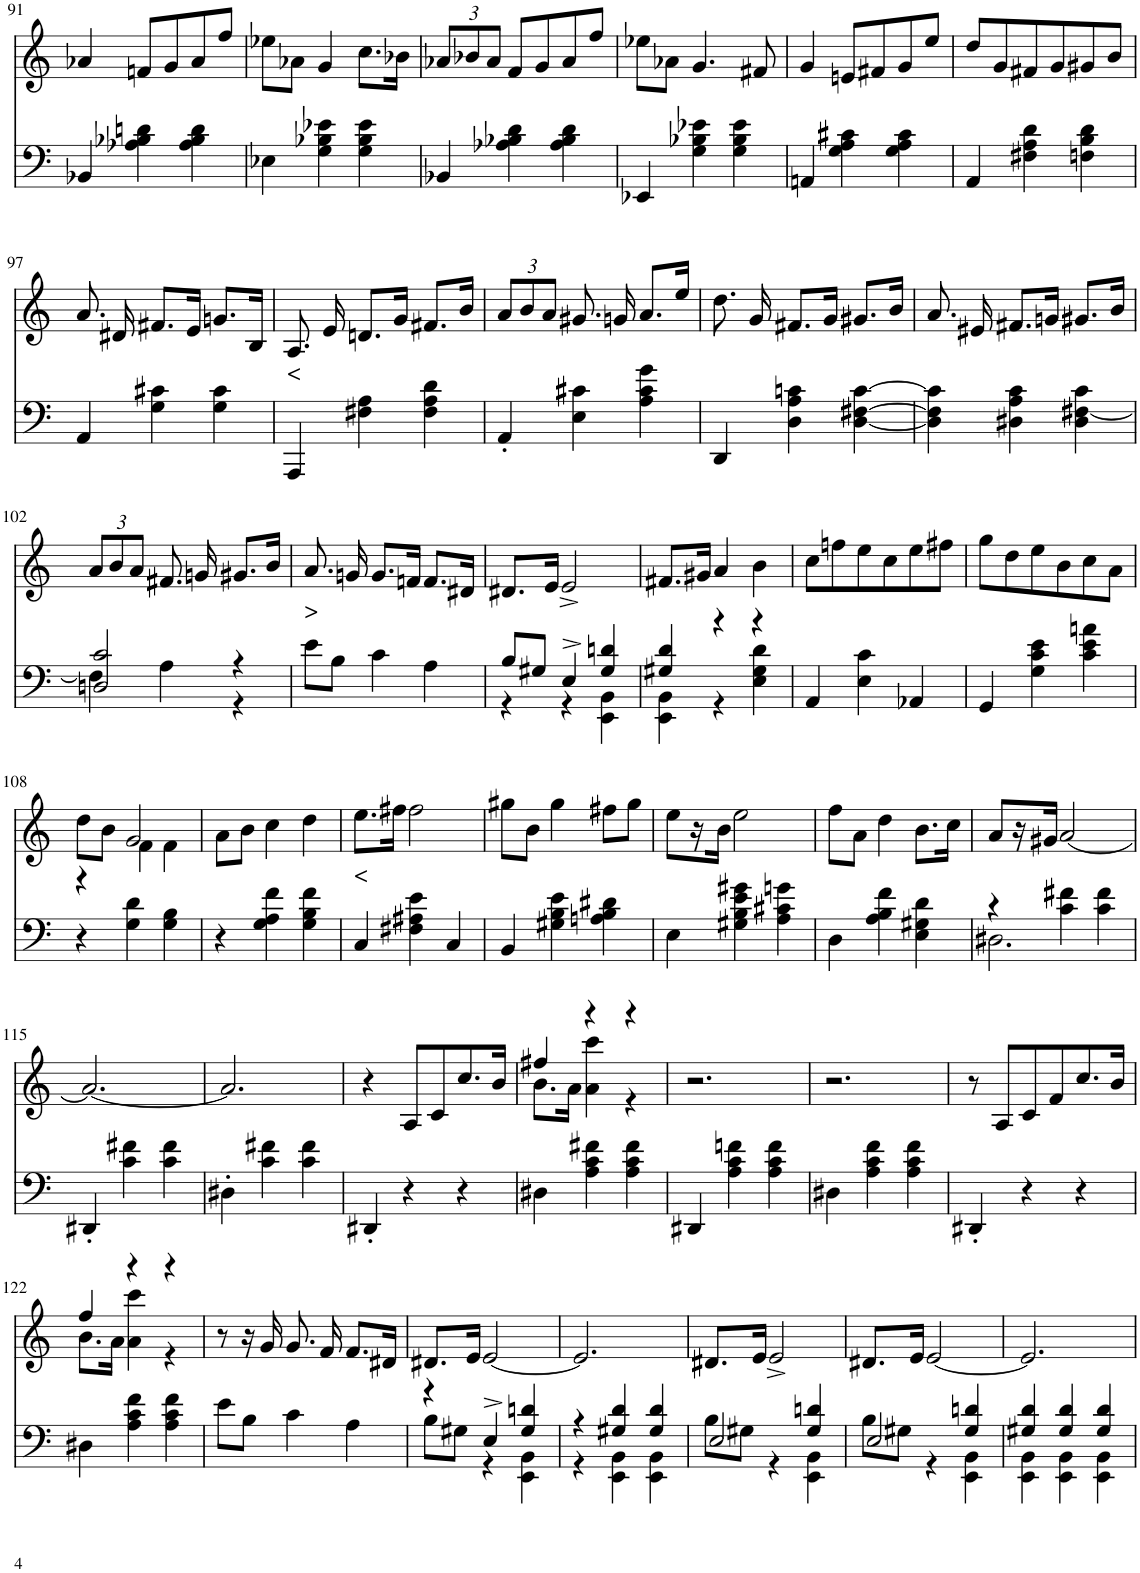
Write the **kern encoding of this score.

**kern	**kern	**text
*part2	*part1	*part1
*staff2	*staff1	*staff1
*I"piano	*I"piano	*
*I'Pno	*I'Pno	*
!!LO:PB:g=z
*clefF4	*clefG2	*
*k[]	*k[]	*
*M3/4	*M3/4	*
=91	=91	=91
4BB-X/	4a-X/	.
4A-X\ 4B-X\ 4dn\	8fn/L	.
.	8g/	.
4A-\ 4B-\ 4d\	8a-/	.
.	8ff/J	.
=92	=92	=92
4E-X\	8ee-X\L	.
.	8a-X\J	.
4G\ 4B-X\ 4e-X\	4g/	.
4G\ 4B-\ 4e-\	8.cc\L	.
.	16b-X\Jk	.
=93	=93	=93
*	*Xbrackettup	*
4BB-X/	12a-X/L	.
.	12b-X/	.
.	12a-/J	.
4A-X\ 4B-X\ 4d\	8f/L	.
.	8g/	.
4A-\ 4B-\ 4d\	8a-/	.
.	8ff/J	.
=94	=94	=94
4EE-X/	8ee-X\L	.
.	8a-X\J	.
4G\ 4B-X\ 4e-X\	4.g/	.
4G\ 4B-\ 4e-\	.	.
.	8f#X/	.
=95	=95	=95
4AAn/	4g/	.
4G\ 4A\ 4c#X\	8en/L	.
.	8f#X/	.
4G\ 4A\ 4c#\	8g/	.
.	8ee/J	.
=96	=96	=96
4AA/	8dd/L	.
.	8g/	.
4F#X\ 4A\ 4d\	8f#X/	.
.	8g/	.
4Fn\ 4B\ 4d\	8g#X/	.
.	8b/J	.
!!LO:LB:g=z
=97	=97	=97
4AA/	8.a/	.
.	16d#X/	.
4G\ 4c#X\	8.f#X/L	.
.	16e/Jk	.
4G\ 4c#\	8.gn/L	.
.	16B/Jk	.
=98	=98	=98
!	!	!LO:LY:b
4AAA/	8.A/	<
.	16e/	.
4F#X\ 4A\	8.dn/L	.
.	16g/Jk	.
4F#\ 4A\ 4d\	8.f#X/L	.
.	16b/Jk	.
=99	=99	=99
4AA'/	12a/L	.
.	12b/	.
.	12a/J	.
4E\ 4c#X\	8.g#X/	.
.	16gn/	.
4A\ 4c#\ 4g\	8.a/L	.
.	16ee/Jk	.
=100	=100	=100
4DD/	8.dd\	.
.	16g/	.
4D\ 4A\ 4cn\	8.f#X/L	.
.	16g/Jk	.
[4D\ [4F#X\ [4c\	8.g#X/L	.
.	16b/Jk	.
=101	=101	=101
4D\] 4F#\] 4c\]	8.a/	.
.	16e#X/	.
4D#X\ 4A\ 4c\	8.f#X/L	.
.	16gn/Jk	.
4D#\ [4F#X\ 4c\	8.g#X/L	.
.	16b/Jk	.
!!LO:LB:g=z
=102	=102	=102
*^	*	*
2Dn/ 2c/	4F#\]	12a/L	.
.	.	12b/	.
.	.	12a/J	.
.	4A\	8.f#X/	.
.	.	16gn/	.
4r	4r	8.g#X/L	.
.	.	16b/Jk	.
*v	*v	*	*
=103	=103	=103
!	!	!LO:LY:b
8e\L	8.a/	>
8B\J	.	.
.	16gn/	.
4c\	8.g/L	.
.	16fn/Jk	.
4A\	8.f/L	.
.	16d#X/Jk	.
=104	=104	=104
*^	*	*
8B/L	4r	8.d#X/L	.
8G#X/J	.	.	.
.	.	16e/Jk	.
4E^/	4r	2e^/	.
4G#/ 4dn/	4EE\ 4BB\	.	.
=105	=105	=105	=105
4G#X/ 4d/	4EE\ 4BB\	8.f#X/L	.
.	.	16g#X/Jk	.
4r	4r	4a/	.
4r	4E\ 4G#\ 4d\	4b\	.
*v	*v	*	*
=106	=106	=106
4AA/	8cc\L	.
.	8ffn\	.
4E\ 4c\	8ee\	.
.	8cc\	.
4AA-X/	8ee\	.
.	8ff#X\J	.
=107	=107	=107
4GG/	8gg\L	.
.	8dd\	.
4G\ 4c\ 4e\	8ee\	.
.	8b\	.
4c\ 4e\ 4an\	8cc\	.
.	8a\J	.
!!LO:LB:g=z
=108	=108	=108
*	*^	*
4r	8dd\L	4r	.
.	8b\J	.	.
4G\ 4d\	2g/	4f\	.
4G\ 4B\	.	4f\	.
*	*v	*v	*
=109	=109	=109
4r	8a\L	.
.	8b\J	.
4G\ 4A\ 4f\	4cc\	.
4G\ 4B\ 4f\	4dd\	.
=110	=110	=110
!	!	!LO:LY:b
4C/	8.ee\L	<
.	16ff#X\Jk	.
4F#X\ 4A#X\ 4e\	2ff#\	.
4C/	.	.
=111	=111	=111
4BB/	8gg#X\L	.
.	8b\J	.
4G#X\ 4B\ 4e\	4gg#\	.
4An\ 4B\ 4d#X\	8ff#X\L	.
.	8gg#\J	.
=112	=112	=112
4E\	8ee\L	.
.	16r	.
.	16b\JJ	.
4G#X\ 4B\ 4e\ 4g#X\	2ee\	.
4A\ 4c#X\ 4gn\	.	.
=113	=113	=113
4D\	8ff\L	.
.	8a\J	.
4A\ 4B\ 4f\	4dd\	.
4E\ 4G#X\ 4d\	8.b\L	.
.	16cc\Jk	.
=114	=114	=114
*^	*	*
4r	2.D#X\	8a/L	.
.	.	16r	.
.	.	16g#X/JJ	.
4c\ 4f#X\	.	[2a/	.
4c\ 4f#\	.	.	.
*v	*v	*	*
!!LO:LB:g=z
=115	=115	=115
4DD#X'/	2.a/_	.
4c\ 4f#X\	.	.
4c\ 4f#\	.	.
=116	=116	=116
4D#X'\	2.a/]	.
4c\ 4f#X\	.	.
4c\ 4f#\	.	.
=117	=117	=117
4DD#X'/	4r	.
4r	8A/L	.
.	8c/	.
4r	8.cc/	.
.	16b/Jk	.
=118	=118	=118
*	*^	*
4D#X\	4ff#X/	8.b\L	.
.	.	16a\Jk	.
4A\ 4c\ 4f#X\	4r	4a\ 4ccc\	.
4A\ 4c\ 4f#\	4r	4r	.
*	*v	*v	*
=119	=119	=119
4DD#X/	2.r	.
4A\ 4c\ 4fn\	.	.
4A\ 4c\ 4f\	.	.
=120	=120	=120
4D#X\	2.r	.
4A\ 4c\ 4f\	.	.
4A\ 4c\ 4f\	.	.
=121	=121	=121
4DD#X'/	8r	.
.	8A/L	.
4r	8c/	.
.	8f/	.
4r	8.cc/	.
.	16b/Jk	.
!!LO:LB:g=z
=122	=122	=122
*	*^	*
4D#X\	4ff/	8.b\L	.
.	.	16a\Jk	.
4A\ 4c\ 4f\	4r	4a\ 4ccc\	.
4A\ 4c\ 4f\	4r	4r	.
*	*v	*v	*
=123	=123	=123
8e\L	8r	.
8B\J	16r	.
.	16g/	.
4c\	8.g/	.
.	16f/	.
4A\	8.f/L	.
.	16d#X/Jk	.
=124	=124	=124
*^	*	*
4r	8B\L	8.d#X/L	.
.	8G#X\J	.	.
.	.	16e/Jk	.
4E^/	4r	[2e/	.
4G#/ 4dn/	4EE\ 4BB\	.	.
=125	=125	=125	=125
4r	4r	2.e/]	.
4G#X/ 4d/	4EE\ 4BB\	.	.
4G#/ 4d/	4EE\ 4BB\	.	.
=126	=126	=126	=126
2E/	8B\L	8.d#X/L	.
.	8G#X\J	.	.
.	.	16e/Jk	.
.	4r	2e^/	.
4G#/ 4dn/	4EE\ 4BB\	.	.
=127	=127	=127	=127
2E/	8B\L	8.d#X/L	.
.	8G#X\J	.	.
.	.	16e/Jk	.
.	4r	[2e/	.
4G#/ 4dn/	4EE\ 4BB\	.	.
=128	=128	=128	=128
4G#X/ 4d/	4EE\ 4BB\	2.e/]	.
4G#/ 4d/	4EE\ 4BB\	.	.
4G#/ 4d/	4EE\ 4BB\	.	.
*v	*v	*	*
=	=	=
*-	*-	*-
